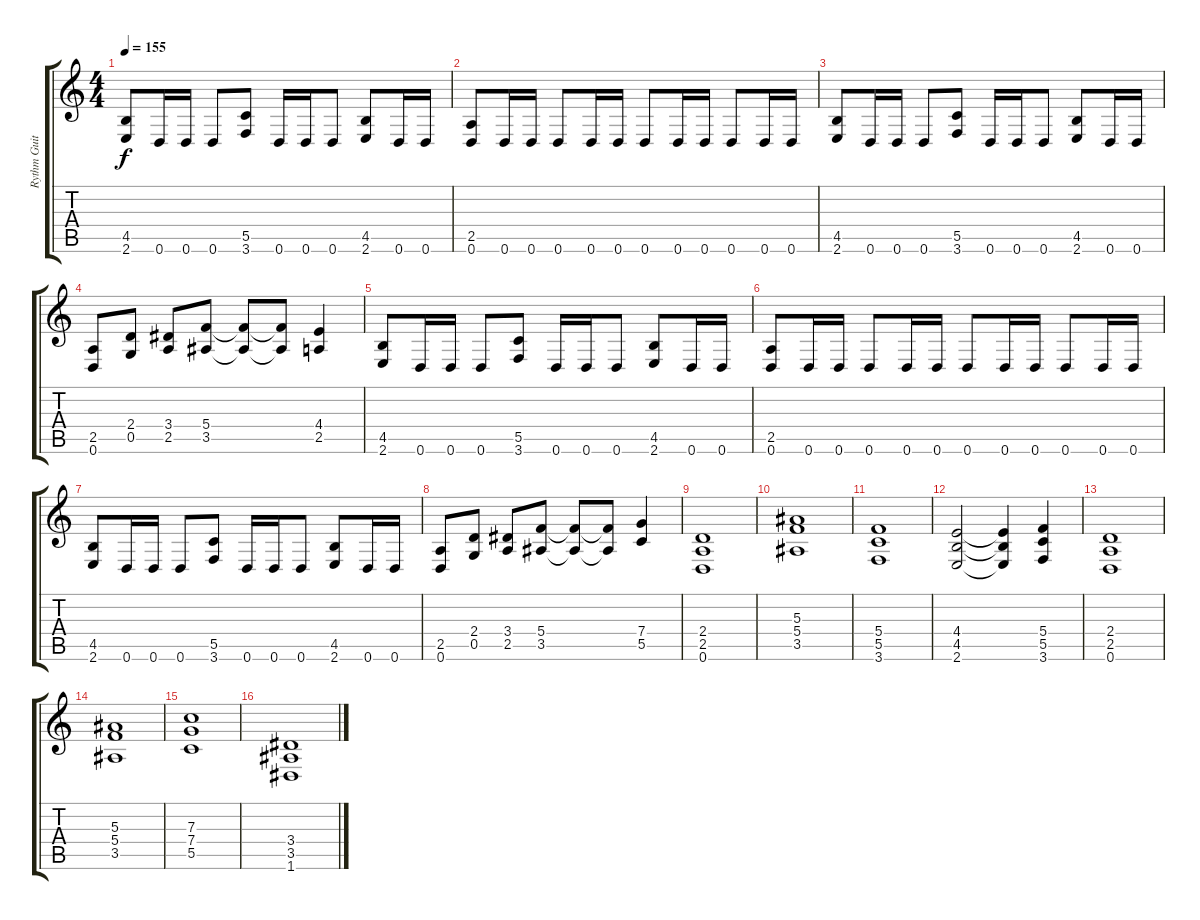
\track ("Rythm Guitar (Mille Petrozza)" "Rythm Guit") {instrument distortionguitar}
\staff {score tabs}
\tuning (D4 A3 F3 C3 G2 D2) {hide}
\ts (4 4)
\tempo 155
\clef g2
\ks c
(4.5 2.6).8{dy f} 0.6.16 0.6.16 0.6.8 (5.5 3.6).8 0.6.16 0.6.16 0.6.8 (4.5 2.6).8 0.6.16 0.6.16 |
(2.5 0.6).8 0.6.16 0.6.16 0.6.8 0.6.16 0.6.16 0.6.8 0.6.16 0.6.16 0.6.8 0.6.16 0.6.16 |
(4.5 2.6).8 0.6.16 0.6.16 0.6.8 (5.5 3.6).8 0.6.16 0.6.16 0.6.8 (4.5 2.6).8 0.6.16 0.6.16 |
(2.5 0.6).8 (2.4 0.5).8 (3.4 2.5).8 (5.4 3.5).8 (5.4{t} 3.5{t}).8 (5.4{t} 3.5{t}).8 (4.4 2.5).4 |
(4.5 2.6).8 0.6.16 0.6.16 0.6.8 (5.5 3.6).8 0.6.16 0.6.16 0.6.8 (4.5 2.6).8 0.6.16 0.6.16 |
(2.5 0.6).8 0.6.16 0.6.16 0.6.8 0.6.16 0.6.16 0.6.8 0.6.16 0.6.16 0.6.8 0.6.16 0.6.16 |
(4.5 2.6).8 0.6.16 0.6.16 0.6.8 (5.5 3.6).8 0.6.16 0.6.16 0.6.8 (4.5 2.6).8 0.6.16 0.6.16 |
(2.5 0.6).8 (2.4 0.5).8 (3.4 2.5).8 (5.4 3.5).8 (5.4{t} 3.5{t}).8 (5.4{t} 3.5{t}).8 (7.4 5.5).4 |
(2.4 2.5 0.6).1 |
(5.3 5.4 3.5).1 |
(5.4 5.5 3.6).1 |
(4.4 4.5 2.6).2 (4.4{t} 4.5{t} 2.6{t}).4 (5.4 5.5 3.6).4 |
(2.4 2.5 0.6).1 |
(5.3 5.4 3.5).1 |
(7.3 7.4 5.5).1 |
(3.4 3.5 1.6).1
